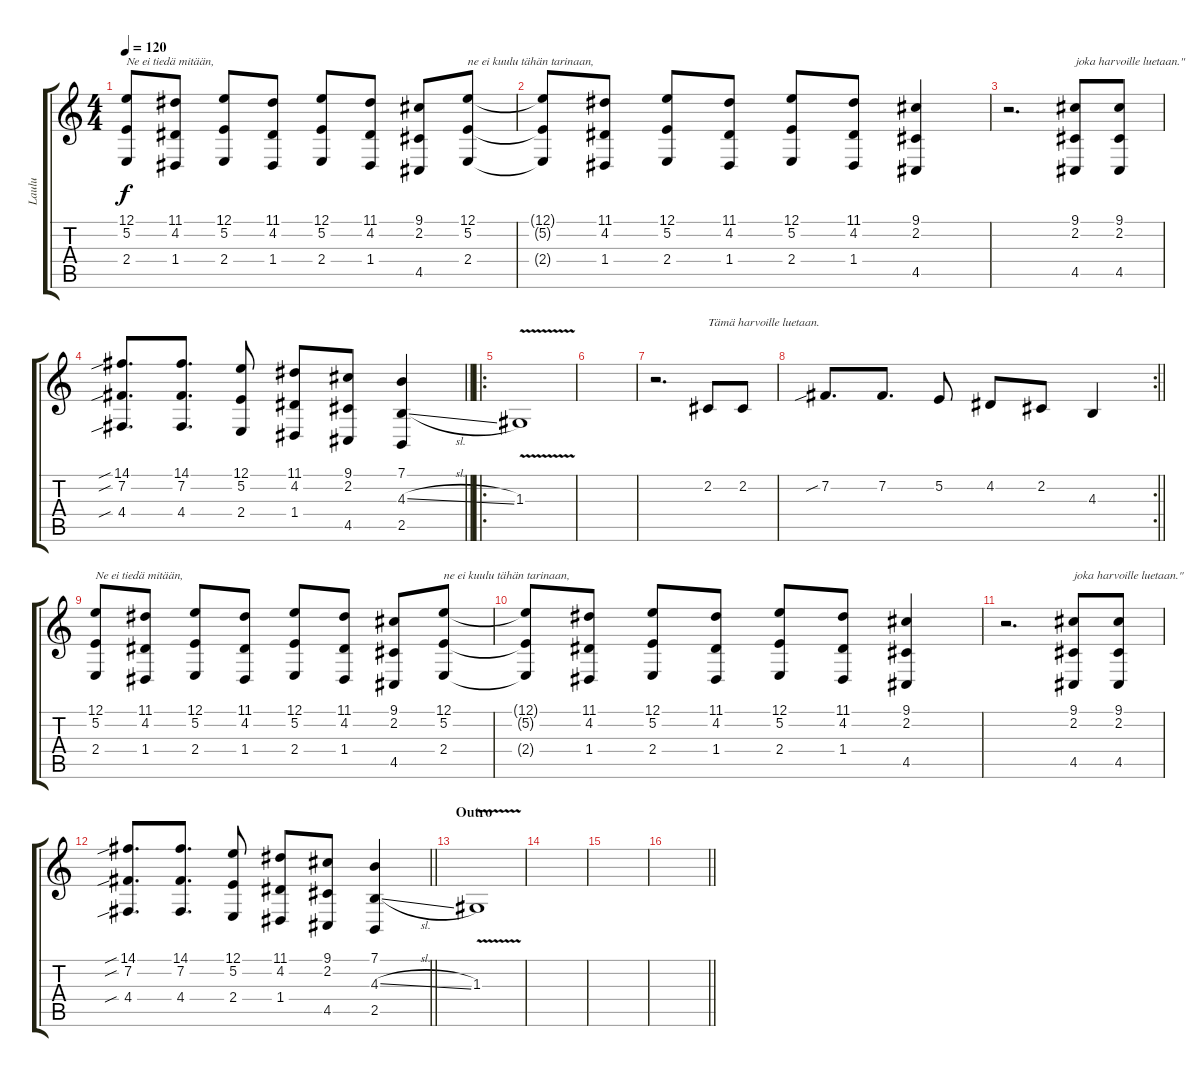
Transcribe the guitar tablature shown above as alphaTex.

\track ("Laulu" "Laulu") {instrument flute}
\staff {score tabs}
\tuning (E4 B3 G3 D3 A2 E2) {hide}
\ts (4 4)
\tempo 120
\clef g2
\ks c
(12.1 5.2 2.4).8{txt "Ne ei tiedä mitään," dy f} (11.1 4.2 1.4).8 (12.1 5.2 2.4).8 (11.1 4.2 1.4).8 (12.1 5.2 2.4).8 (11.1 4.2 1.4).8 (9.1 2.2 4.5).8 (12.1 5.2 2.4).8{txt "ne ei kuulu tähän tarinaan,"} |
(12.1{t} 5.2{t} 2.4{t}).8 (11.1 4.2 1.4).8 (12.1 5.2 2.4).8 (11.1 4.2 1.4).8 (12.1 5.2 2.4).8 (11.1 4.2 1.4).8 (9.1 2.2 4.5).4 |
r.2{d} (9.1 2.2 4.5).8{txt "joka harvoille luetaan.\""} (9.1 2.2 4.5).8 |
\barLineRight lightlight
(14.1{sib} 7.2{sib} 4.4{sib}).8{d} (14.1 7.2 4.4).8{d} (12.1 5.2 2.4).8 (11.1 4.2 1.4).8 (9.1 2.2 4.5).8 (7.1 4.3{sl} 2.5).4 |
\ro
1.3{v}.1 |
|
r.2{d} 2.2.8{txt "Tämä harvoille luetaan."} 2.2.8 |
\rc 2
\barLineRight lightlight
7.2{sib}.8{d} 7.2.8{d} 5.2.8 4.2.8 2.2.8 4.3.4 |
(12.1 5.2 2.4).8{txt "Ne ei tiedä mitään,"} (11.1 4.2 1.4).8 (12.1 5.2 2.4).8 (11.1 4.2 1.4).8 (12.1 5.2 2.4).8 (11.1 4.2 1.4).8 (9.1 2.2 4.5).8 (12.1 5.2 2.4).8{txt "ne ei kuulu tähän tarinaan,"} |
(12.1{t} 5.2{t} 2.4{t}).8 (11.1 4.2 1.4).8 (12.1 5.2 2.4).8 (11.1 4.2 1.4).8 (12.1 5.2 2.4).8 (11.1 4.2 1.4).8 (9.1 2.2 4.5).4 |
r.2{d} (9.1 2.2 4.5).8{txt "joka harvoille luetaan.\""} (9.1 2.2 4.5).8 |
\barLineRight lightlight
(14.1{sib} 7.2{sib} 4.4{sib}).8{d} (14.1 7.2 4.4).8{d} (12.1 5.2 2.4).8 (11.1 4.2 1.4).8 (9.1 2.2 4.5).8 (7.1 4.3{sl} 2.5).4 |
\section ("" "Outro")
1.3{v}.1 |
|
|
\barLineRight lightlight
